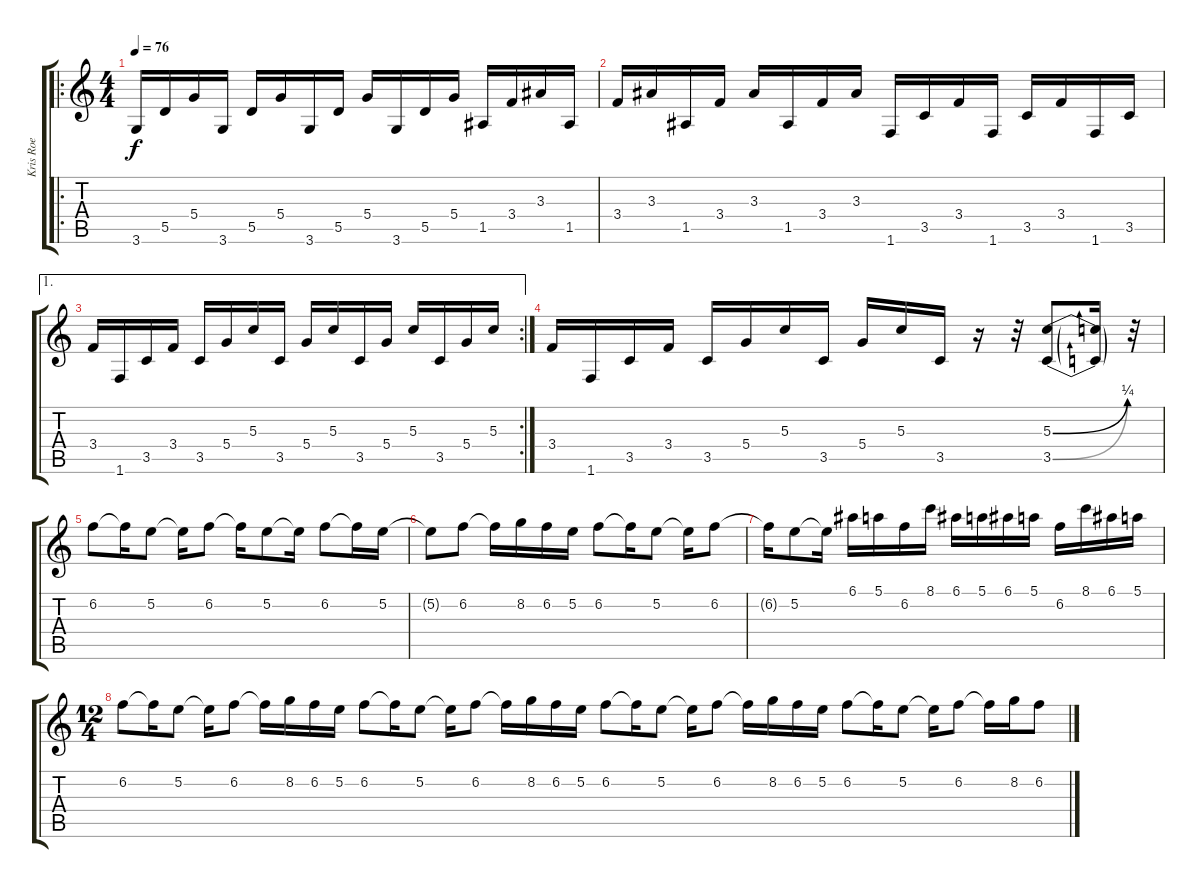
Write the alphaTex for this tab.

\track ("Kris Roe" "Kris Roe") {instrument distortionguitar}
\staff {score tabs}
\tuning (E4 B3 G3 D3 A2 E2) {hide}
\ro
\ts (4 4)
\tempo 76
\clef g2
\ks c
3.6.16{dy f} 5.5.16 5.4.16 3.6.16 5.5.16 5.4.16 3.6.16 5.5.16 5.4.16 3.6.16 5.5.16 5.4.16 1.5.16 3.4.16 3.3.16 1.5.16 |
3.4.16 3.3.16 1.5.16 3.4.16 3.3.16 1.5.16 3.4.16 3.3.16 1.6.16 3.5.16 3.4.16 1.6.16 3.5.16 3.4.16 1.6.16 3.5.16 |
\ae 1
\rc 2
3.4.16 1.6.16 3.5.16 3.4.16 3.5.16 5.4.16 5.3.16 3.5.16 5.4.16 5.3.16 3.5.16 5.4.16 5.3.16 3.5.16 5.4.16 5.3.16 |
3.4.16 1.6.16 3.5.16 3.4.16 3.5.16 5.4.16 5.3.16 3.5.16 5.4.16 5.3.16 3.5.16 r.16 r.32 (5.3{be (bend 0 0 60 1)} 3.5{be (bend 0 0 60 1)}).8 (5.3{t} 3.5{t}).16 r.32 |
6.2.8 6.2{t}.16 5.2.8 5.2{t}.16 6.2.8 6.2{t}.16 5.2.8 5.2{t}.16 6.2.8 6.2{t}.16 5.2.16 |
5.2{t}.8 6.2.8 6.2{t}.16 8.2.16 6.2.16 5.2.16 6.2.8 6.2{t}.16 5.2.8 5.2{t}.16 6.2.8 |
6.2{t}.16 5.2.8 5.2{t}.16 6.1.16 5.1.16 6.2.16 8.1.16 6.1.16 5.1.16 6.1.16 5.1.16 6.2.16 8.1.16 6.1.16 5.1.16 |
\ts (12 4)
6.2.8 6.2{t}.16 5.2.8 5.2{t}.16 6.2.8 6.2{t}.16 8.2.16 6.2.16 5.2.16 6.2.8 6.2{t}.16 5.2.8 5.2{t}.16 6.2.8 6.2{t}.16 8.2.16 6.2.16 5.2.16 6.2.8 6.2{t}.16 5.2.8 5.2{t}.16 6.2.8 6.2{t}.16 8.2.16 6.2.16 5.2.16 6.2.8 6.2{t}.16 5.2.8 5.2{t}.16 6.2.8 6.2{t}.16 8.2.16 6.2.8
